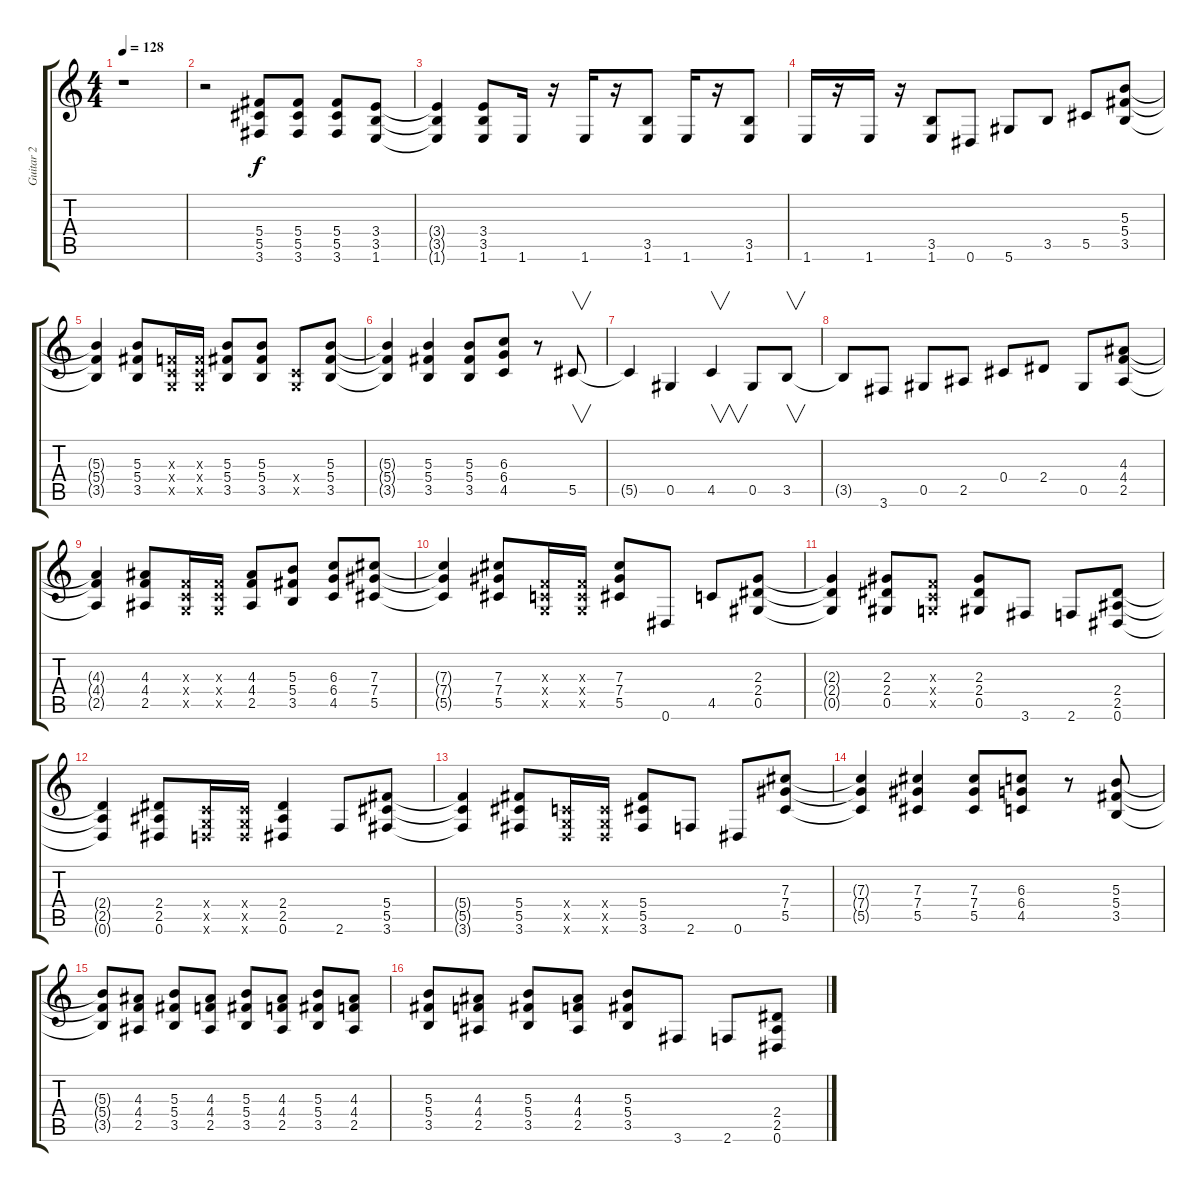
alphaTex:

\track ("Guitar 2" "Guitar 2") {instrument overdrivenguitar}
\staff {score tabs}
\tuning (Eb4 Bb3 Gb3 Db3 Ab2 Eb2) {hide}
\ts (4 4)
\tempo 128
\clef g2
\ks c
r.1{dy f} |
r.2 (5.4 5.5 3.6).8 (5.4 5.5 3.6).8 (5.4 5.5 3.6).8 (3.4 3.5 1.6).8 |
(3.4{t} 3.5{t} 1.6{t}).4 (3.4 3.5 1.6).8 1.6.16 r.16 1.6.16 r.16 (3.5 1.6).8 1.6.16 r.16 (3.5 1.6).8 |
1.6.16 r.16 1.6.16 r.16 (3.5 1.6).8 0.6.8 5.6.8 3.5.8 5.5.8 (5.3 5.4 3.5).8 |
(5.3{t} 5.4{t} 3.5{t}).4 (5.3 5.4 3.5).8 (-1.3{x} -1.4{x} -1.5{x}).16 (-1.3{x} -1.4{x} -1.5{x}).16 (5.3 5.4 3.5).8 (5.3 5.4 3.5).8 (-1.4{x} -1.5{x}).8 (5.3 5.4 3.5).8 |
(5.3{t} 5.4{t} 3.5{t}).4 (5.3 5.4 3.5).4 (5.3 5.4 3.5).8 (6.3 6.4 4.5).8 r.8 5.5.8{v} |
5.5{t}.4 0.5.4 4.5.4{v} 0.5.8 3.5.8{v} |
3.5{t}.8 3.6.8 0.5.8 2.5.8 0.4.8 2.4.8 0.5.8 (4.3 4.4 2.5).8 |
(4.3{t} 4.4{t} 2.5{t}).4 (4.3 4.4 2.5).8 (-1.3{x} -1.4{x} -1.5{x}).16 (-1.3{x} -1.4{x} -1.5{x}).16 (4.3 4.4 2.5).8 (5.3 5.4 3.5).8 (6.3 6.4 4.5).8 (7.3 7.4 5.5).8 |
(7.3{t} 7.4{t} 5.5{t}).4 (7.3 7.4 5.5).8 (-1.3{x} -1.4{x} -1.5{x}).16 (-1.3{x} -1.4{x} -1.5{x}).16 (7.3 7.4 5.5).8 0.6.8 4.5.8 (2.3 2.4 0.5).8 |
(2.3{t} 2.4{t} 0.5{t}).4 (2.3 2.4 0.5).8 (-1.3{x} -1.4{x} -1.5{x}).8 (2.3 2.4 0.5).8 3.6.8 2.6.8 (2.4 2.5 0.6).8 |
(2.4{t} 2.5{t} 0.6{t}).4 (2.4 2.5 0.6).8 (-1.4{x} -1.5{x} -1.6{x}).16 (-1.4{x} -1.5{x} -1.6{x}).16 (2.4 2.5 0.6).4 2.6.8 (5.4 5.5 3.6).8 |
(5.4{t} 5.5{t} 3.6{t}).4 (5.4 5.5 3.6).8 (-1.4{x} -1.5{x} -1.6{x}).16 (-1.4{x} -1.5{x} -1.6{x}).16 (5.4 5.5 3.6).8 2.6.8 0.6.8 (7.3 7.4 5.5).8 |
(7.3{t} 7.4{t} 5.5{t}).4 (7.3 7.4 5.5).4 (7.3 7.4 5.5).8 (6.3 6.4 4.5).8 r.8 (5.3 5.4 3.5).8 |
(5.3{t} 5.4{t} 3.5{t}).8 (4.3 4.4 2.5).8 (5.3 5.4 3.5).8 (4.3 4.4 2.5).8 (5.3 5.4 3.5).8 (4.3 4.4 2.5).8 (5.3 5.4 3.5).8 (4.3 4.4 2.5).8 |
(5.3 5.4 3.5).8 (4.3 4.4 2.5).8 (5.3 5.4 3.5).8 (4.3 4.4 2.5).8 (5.3 5.4 3.5).8 3.6.8 2.6.8 (2.4 2.5 0.6).8
